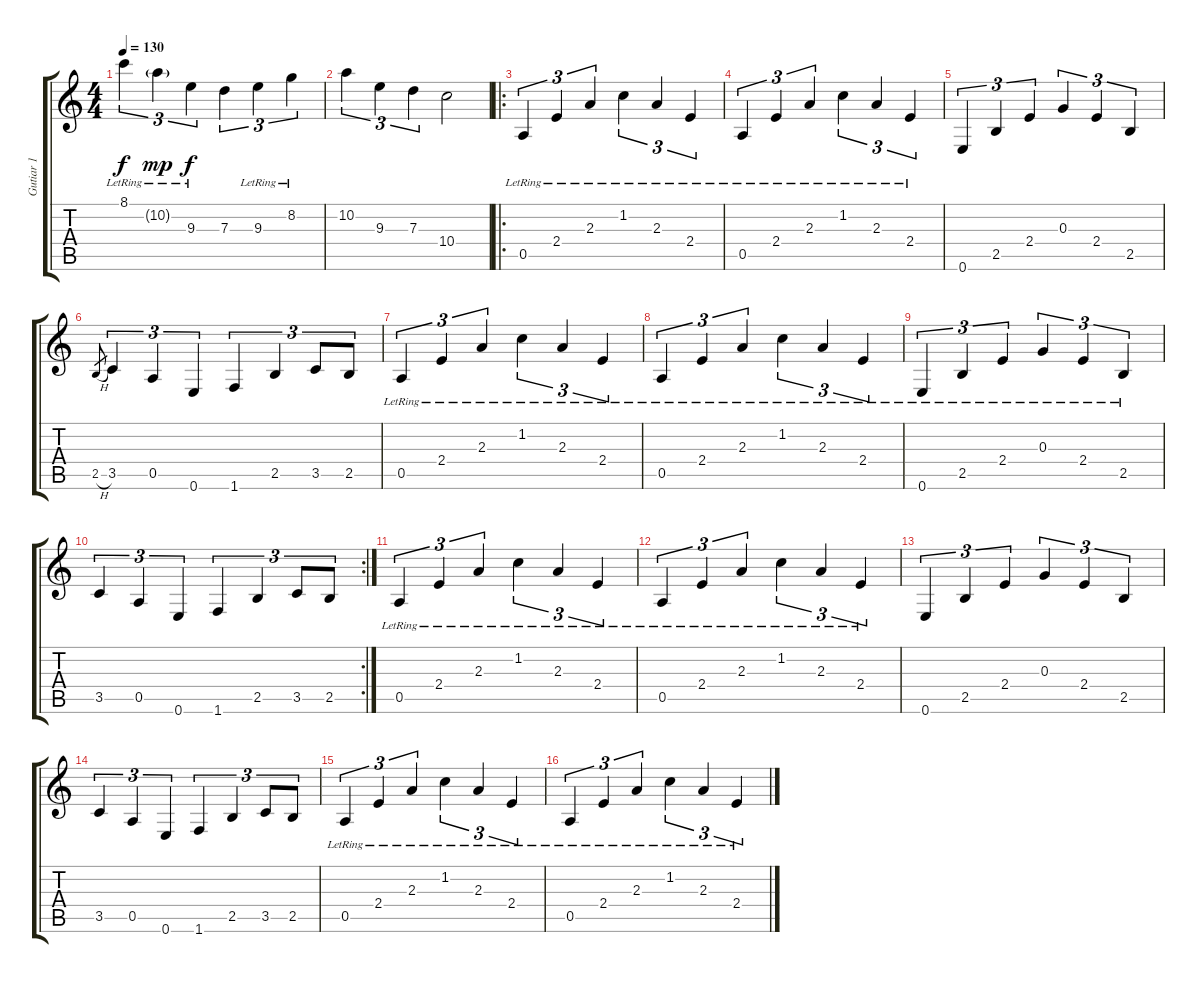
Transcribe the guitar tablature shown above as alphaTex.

\track ("Gutiar 1" "Gutiar 1") {instrument electricguitarclean}
\staff {score tabs}
\tuning (E4 B3 G3 D3 A2 E2) {hide}
\ts (4 4)
\tempo 130
\clef g2
\ks c
8.1{lr}.4{tu (3 2) dy f} 10.2{g lr}.4{tu (3 2) dy mp} 9.3{lr}.4{tu (3 2) dy f} 7.3.4{tu (3 2)} 9.3{lr}.4{tu (3 2)} 8.2{lr}.4{tu (3 2)} |
10.2.4{tu (3 2)} 9.3.4{tu (3 2)} 7.3.4{tu (3 2)} 10.4.2 |
\ro
0.5{lr}.4{tu (3 2)} 2.4{lr}.4{tu (3 2)} 2.3{lr}.4{tu (3 2)} 1.2{lr}.4{tu (3 2)} 2.3{lr}.4{tu (3 2)} 2.4{lr}.4{tu (3 2)} |
0.5{lr}.4{tu (3 2)} 2.4{lr}.4{tu (3 2)} 2.3{lr}.4{tu (3 2)} 1.2{lr}.4{tu (3 2)} 2.3{lr}.4{tu (3 2)} 2.4{lr}.4{tu (3 2)} |
0.6.4{tu (3 2)} 2.5.4{tu (3 2)} 2.4.4{tu (3 2)} 0.3.4{tu (3 2)} 2.4.4{tu (3 2)} 2.5.4{tu (3 2)} |
2.5{h}.8{gr} 3.5.4{tu (3 2)} 0.5.4{tu (3 2)} 0.6.4{tu (3 2)} 1.6.4{tu (3 2)} 2.5.4{tu (3 2)} 3.5.8{tu (3 2)} 2.5.8{tu (3 2)} |
0.5{lr}.4{tu (3 2)} 2.4{lr}.4{tu (3 2)} 2.3{lr}.4{tu (3 2)} 1.2{lr}.4{tu (3 2)} 2.3{lr}.4{tu (3 2)} 2.4{lr}.4{tu (3 2)} |
0.5{lr}.4{tu (3 2)} 2.4{lr}.4{tu (3 2)} 2.3{lr}.4{tu (3 2)} 1.2{lr}.4{tu (3 2)} 2.3{lr}.4{tu (3 2)} 2.4{lr}.4{tu (3 2)} |
0.6{lr}.4{tu (3 2)} 2.5{lr}.4{tu (3 2)} 2.4{lr}.4{tu (3 2)} 0.3{lr}.4{tu (3 2)} 2.4{lr}.4{tu (3 2)} 2.5{lr}.4{tu (3 2)} |
\rc 2
3.5.4{tu (3 2)} 0.5.4{tu (3 2)} 0.6.4{tu (3 2)} 1.6.4{tu (3 2)} 2.5.4{tu (3 2)} 3.5.8{tu (3 2)} 2.5.8{tu (3 2)} |
0.5{lr}.4{tu (3 2)} 2.4{lr}.4{tu (3 2)} 2.3{lr}.4{tu (3 2)} 1.2{lr}.4{tu (3 2)} 2.3{lr}.4{tu (3 2)} 2.4{lr}.4{tu (3 2)} |
0.5{lr}.4{tu (3 2)} 2.4{lr}.4{tu (3 2)} 2.3{lr}.4{tu (3 2)} 1.2{lr}.4{tu (3 2)} 2.3{lr}.4{tu (3 2)} 2.4{lr}.4{tu (3 2)} |
0.6.4{tu (3 2)} 2.5.4{tu (3 2)} 2.4.4{tu (3 2)} 0.3.4{tu (3 2)} 2.4.4{tu (3 2)} 2.5.4{tu (3 2)} |
3.5.4{tu (3 2)} 0.5.4{tu (3 2)} 0.6.4{tu (3 2)} 1.6.4{tu (3 2)} 2.5.4{tu (3 2)} 3.5.8{tu (3 2)} 2.5.8{tu (3 2)} |
0.5{lr}.4{tu (3 2)} 2.4{lr}.4{tu (3 2)} 2.3{lr}.4{tu (3 2)} 1.2{lr}.4{tu (3 2)} 2.3{lr}.4{tu (3 2)} 2.4{lr}.4{tu (3 2)} |
0.5{lr}.4{tu (3 2)} 2.4{lr}.4{tu (3 2)} 2.3{lr}.4{tu (3 2)} 1.2{lr}.4{tu (3 2)} 2.3{lr}.4{tu (3 2)} 2.4{lr}.4{tu (3 2)}
